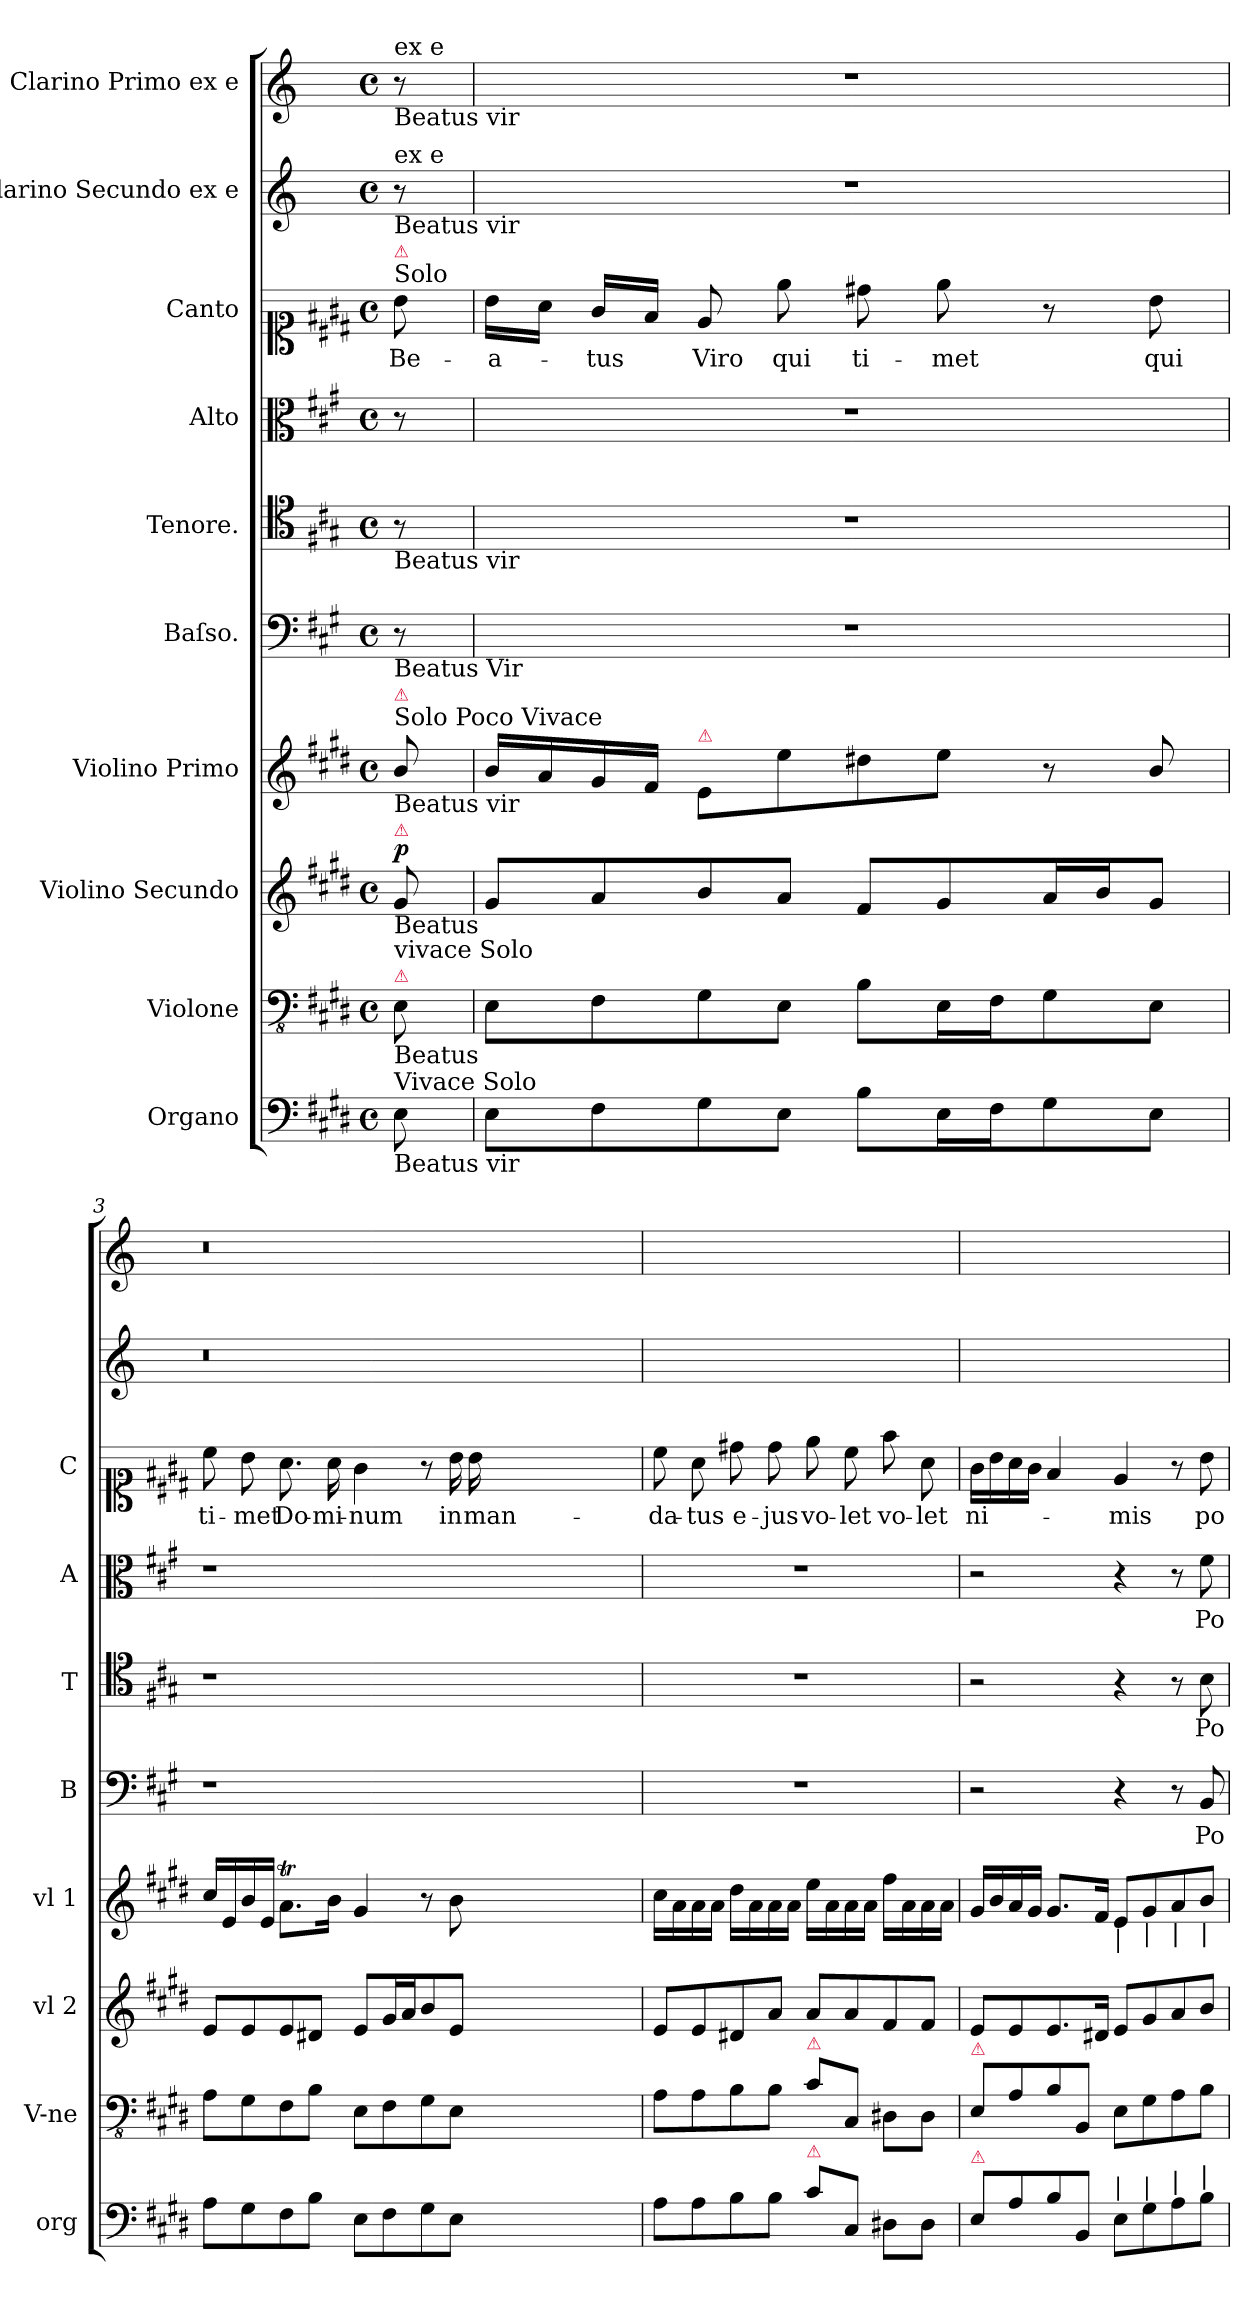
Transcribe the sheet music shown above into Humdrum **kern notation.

**kern	**kern	**kern	**dynam	**kern	**dynam	**kern	**text	**kern	**text	**kern	**text	**kern	**text	**kern	**kern
*part10	*part9	*part8	*part8	*part7	*part7	*part6	*part6	*part5	*part5	*part4	*part4	*part3	*part3	*part2	*part1
*staff10	*staff9	*staff8	*staff8	*staff7	*staff7	*staff6	*staff6	*staff5	*staff5	*staff4	*staff4	*staff3	*staff3	*staff2	*staff1
*I"Organo	*I"Violone	*I"Violino Secundo	*	*I"Violino Primo	*	*I"Baſso.	*	*I"Tenore.	*	*I"Alto	*	*I"Canto	*	*I"Clarino Secundo ex e	*I"Clarino Primo ex e
*I'org	*I'V-ne	*I'vl 2	*	*I'vl 1	*	*I'B	*	*I'T	*	*I'A	*	*I'C	*	*	*
*clefF4	*clefFv4	*clefG2	*	*clefG2	*	*clefF4	*	*clefC4	*	*clefC3	*	*clefC1	*	*clefG2	*clefG2
*	*	*	*	*	*	*	*	*	*	*	*	*	*	*ITrd-2c-4	*ITrd-2c-4
*k[f#c#g#d#]	*k[f#c#g#d#]	*k[f#c#g#d#]	*	*k[f#c#g#d#]	*	*k[f#c#g#]	*	*k[f#c#g#]	*	*k[f#c#g#]	*	*k[f#c#g#d#]	*	*k[f#c#g#d#]	*k[f#c#g#d#]
*E:	*E:	*E:	*	*E:	*	*	*	*	*	*	*	*E:	*	*E:	*E:
*M4/4	*M4/4	*M4/4	*	*M4/4	*	*M4/4	*	*M4/4	*	*M4/4	*	*M4/4	*	*M4/4	*M4/4
*met(c)	*met(c)	*met(c)	*	*met(c)	*	*met(c)	*	*met(c)	*	*met(c)	*	*met(c)	*	*met(c)	*met(c)
=1	=1	=1	=1	=1	=1	=1	=1	=1	=1	=1	=1	=1	=1	=1	=1
!	!	!	!	!	!	!	!	!	!	!	!	!	!	!	!LO:TX:a:t=ex e
!	!	!	!	!	!	!	!	!	!	!	!	!	!	!	!LO:TX:b:t=Beatus vir
!	!	!	!	!	!	!	!	!	!	!	!	!	!	!LO:TX:a:t=ex e	!
!	!	!	!	!	!	!	!	!	!	!	!	!	!	!LO:TX:b:t=Beatus vir	!
!	!	!	!	!	!	!	!	!	!	!	!	!LO:TX:a:t=Solo	!	!	!
!	!	!	!	!	!	!	!	!	!	!	!	!LO:TX:a:color=crimson:t=⚠	!	!	!
!	!	!	!	!	!	!	!	!LO:TX:b:t=Beatus vir	!	!	!	!	!	!	!
!	!	!	!	!	!	!LO:TX:b:t=Beatus Vir	!	!	!	!	!	!	!	!	!
!	!	!	!	!LO:TX:a:t=Solo Poco Vivace	!	!	!	!	!	!	!	!	!	!	!
!	!	!	!	!LO:TX:a:color=crimson:t=⚠	!	!	!	!	!	!	!	!	!	!	!
!	!	!	!	!LO:TX:b:t=Beatus vir	!	!	!	!	!	!	!	!	!	!	!
!	!	!LO:TX:a:color=crimson:t=⚠	!	!	!	!	!	!	!	!	!	!	!	!	!
!	!	!LO:TX:b:t=Beatus	!	!	!	!	!	!	!	!	!	!	!	!	!
!	!LO:TX:a:color=crimson:t=⚠	!	!	!	!	!	!	!	!	!	!	!	!	!	!
!	!LO:TX:a:t=vivace Solo	!	!	!	!	!	!	!	!	!	!	!	!	!	!
!	!LO:TX:b:t=Beatus	!	!	!	!	!	!	!	!	!	!	!	!	!	!
!LO:TX:a:t=Vivace Solo	!	!	!	!	!	!	!	!	!	!	!	!	!	!	!
!LO:TX:b:t=Beatus vir	!	!	!	!	!	!	!	!	!	!	!	!	!	!	!
!	!	!	!LO:DY:a	!	!LO:DY:a	!	!	!	!	!	!	!	!	!	!
8E\	8EE\	8g#/	p	8b/	pia&colon;	8r	.	8r	.	8r	.	8b\	Be-	8r	8r
=2	=2	=2	=2	=2	=2	=2	=2	=2	=2	=2	=2	=2	=2	=2	=2
8E\L	8EE\L	8g#/L	.	16b/LL	.	1r	.	1r	.	1r	.	16b\LL	-a-	1r	1r
.	.	.	.	16a/	.	.	.	.	.	.	.	16a\JJ	.	.	.
8F#\	8FF#\	8a/	.	16g#/	.	.	.	.	.	.	.	16g#/LL	-tus	.	.
.	.	.	.	16f#/JJ	.	.	.	.	.	.	.	16f#/JJ	.	.	.
!	!	!	!	!LO:TX:a:color=crimson:t=⚠	!	!	!	!	!	!	!	!	!	!	!
8G#\	8GG#\	8b/	.	8e/L	.	.	.	.	.	.	.	8e/	Viro	.	.
8E\J	8EE\J	8a/J	.	8ee\	.	.	.	.	.	.	.	8ee\	qui	.	.
8B\L	8BB\L	8f#/L	.	8dd#X\	.	.	.	.	.	.	.	8dd#X\	ti-	.	.
16E\L	16EE\L	8g#/	.	8ee\J	.	.	.	.	.	.	.	8ee\	-met	.	.
16F#\J	16FF#\J	.	.	.	.	.	.	.	.	.	.	.	.	.	.
8G#\	8GG#\	16a/L	.	8r	.	.	.	.	.	.	.	8r	.	.	.
.	.	16b/J	.	.	.	.	.	.	.	.	.	.	.	.	.
8E\J	8EE\J	8g#/J	.	8b/	.	.	.	.	.	.	.	8b\	qui	.	.
=3	=3	=3	=3	=3	=3	=3	=3	=3	=3	=3	=3	=3	=3	=3	=3
8A\L	8AA\L	8e/L	.	16cc#/LL	.	1r	.	1r	.	1r	.	8cc#\	ti-	0.r	0.r
.	.	.	.	16e/	.	.	.	.	.	.	.	.	.	.	.
8G#\	8GG#\	8e/	.	16b/	.	.	.	.	.	.	.	8b\	-met	.	.
.	.	.	.	16e/JJ	.	.	.	.	.	.	.	.	.	.	.
8F#\	8FF#\	8e/	.	8.aT\L	.	.	.	.	.	.	.	8.a\	Do-	.	.
8B\J	8BB\J	8d#X/J	.	.	.	.	.	.	.	.	.	.	.	.	.
.	.	.	.	16b\Jk	.	.	.	.	.	.	.	16a\	-mi-	.	.
8E\L	8EE\L	8e/L	.	4g#/	.	.	.	.	.	.	.	4g#\	-num	.	.
8F#\	8FF#\	16g#/L	.	.	.	.	.	.	.	.	.	.	.	.	.
.	.	16a/J	.	.	.	.	.	.	.	.	.	.	.	.	.
8G#\	8GG#\	8b/	.	8r	.	.	.	.	.	.	.	8r	.	.	.
8E\J	8EE\J	8e/J	.	8b\	.	.	.	.	.	.	.	16b\	in	.	.
.	.	.	.	.	.	.	.	.	.	.	.	16b\	man-	.	.
0ryy	0ryy	0ryy	.	0ryy	.	0ryy	.	0ryy	.	0ryy	.	0ryy	.	.	.
=4	=4	=4	=4	=4	=4	=4	=4	=4	=4	=4	=4	=4	=4	=4	=4
8A\L	8AA\L	8e/L	.	16cc#\LL	.	1r	.	1r	.	1r	.	8cc#\	-da-	1ryy	1ryy
.	.	.	.	16a\	.	.	.	.	.	.	.	.	.	.	.
8A\	8AA\	8e/	.	16a\	.	.	.	.	.	.	.	8a\	-tus	.	.
.	.	.	.	16a\JJ	.	.	.	.	.	.	.	.	.	.	.
8B\	8BB\	8d#X/	.	16dd#\LL	.	.	.	.	.	.	.	8dd#X\	e-	.	.
.	.	.	.	16a\	.	.	.	.	.	.	.	.	.	.	.
8B\J	8BB\J	8a/J	.	16a\	.	.	.	.	.	.	.	8dd#\	-jus	.	.
.	.	.	.	16a\JJ	.	.	.	.	.	.	.	.	.	.	.
!	!LO:TX:a:color=crimson:t=⚠	!	!	!	!	!	!	!	!	!	!	!	!	!	!
!LO:TX:a:color=crimson:t=⚠	!	!	!	!	!	!	!	!	!	!	!	!	!	!	!
8c#\L	8C#\L	8a/L	.	16ee\LL	.	.	.	.	.	.	.	8ee\	vo-	.	.
.	.	.	.	16a\	.	.	.	.	.	.	.	.	.	.	.
8C#/J	8CC#/J	8a/	.	16a\	.	.	.	.	.	.	.	8cc#\	-let	.	.
.	.	.	.	16a\JJ	.	.	.	.	.	.	.	.	.	.	.
!	!	!	!	!	!	!	!	!	!	!	!	!	!LO:LY:i	!	!
8D#X\L	8DD#X\L	8f#/	.	16ff#\LL	.	.	.	.	.	.	.	8ff#\	vo-	.	.
.	.	.	.	16a\	.	.	.	.	.	.	.	.	.	.	.
!	!	!	!	!	!	!	!	!	!	!	!	!	!LO:LY:i	!	!
8D#\J	8DD#\J	8f#/J	.	16a\	.	.	.	.	.	.	.	8a\	-let	.	.
.	.	.	.	16a\JJ	.	.	.	.	.	.	.	.	.	.	.
=5	=5	=5	=5	=5	=5	=5	=5	=5	=5	=5	=5	=5	=5	=5	=5
!	!LO:TX:a:color=crimson:t=⚠	!	!	!	!	!	!	!	!	!	!	!	!	!	!
!LO:TX:a:color=crimson:t=⚠	!	!	!	!	!	!	!	!	!	!	!	!	!	!	!
8E/L	8EE/L	8e/L	.	16g#/LL	.	2r	.	2r	.	2r	.	16g#\LL	ni-	1ryy	1ryy
.	.	.	.	16b/	.	.	.	.	.	.	.	16b\	.	.	.
8A/	8AA/	8e/	.	16a/	.	.	.	.	.	.	.	16a\	.	.	.
.	.	.	.	16g#/JJ	.	.	.	.	.	.	.	16g#\JJ	.	.	.
8B/	8BB/	8.e/	.	8.g#/L	.	.	.	.	.	.	.	4f#/	.	.	.
8BB\J	8BBB\J	.	.	.	.	.	.	.	.	.	.	.	.	.	.
.	.	16d#X/Jk	.	16f#/Jk	.	.	.	.	.	.	.	.	.	.	.
!	!	!	!	!LO:TX:b:t=|	!	!	!	!	!	!	!	!	!	!	!
!LO:TX:a:t=|	!	!	!	!	!	!	!	!	!	!	!	!	!	!	!
8E\L	8EE\L	8e/L	.	8e/L	.	4r	.	4r	.	4r	.	4e/	-mis	.	.
!	!	!	!	!LO:TX:b:t=|	!	!	!	!	!	!	!	!	!	!	!
!LO:TX:a:t=|	!	!	!	!	!	!	!	!	!	!	!	!	!	!	!
8G#\	8GG#\	8g#/	.	8g#/	.	.	.	.	.	.	.	.	.	.	.
!	!	!	!	!LO:TX:b:t=|	!	!	!	!	!	!	!	!	!	!	!
!LO:TX:a:t=|	!	!	!	!	!	!	!	!	!	!	!	!	!	!	!
8A\	8AA\	8a/	.	8a/	.	8r	.	8r	.	8r	.	8r	.	.	.
!	!	!	!	!LO:TX:b:t=|	!	!	!	!	!	!	!	!	!	!	!
!LO:TX:a:t=|	!	!	!	!	!	!	!	!	!	!	!	!	!	!	!
8B\J	8BB\J	8b/J	.	8b/J	.	8BB/	Po-	8B\	Po-	8f#\	Po-	8b\	po-	.	.
=	=	=	=	=	=	=	=	=	=	=	=	=	=	=	=
*-	*-	*-	*-	*-	*-	*-	*-	*-	*-	*-	*-	*-	*-	*-	*-
